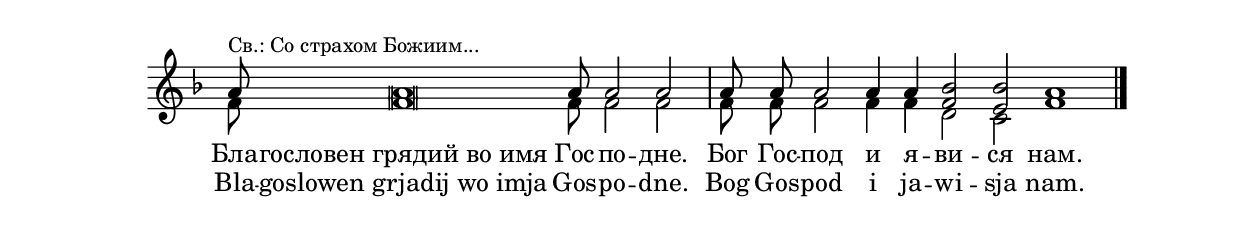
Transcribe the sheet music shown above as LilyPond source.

\score {
	\new Staff \with { \omit TimeSignature } <<
		\set Score.timing = ##f
		\override Staff.NoteHead.style = #'altdefault
		\key f \major
		\new Voice = "1" {
			\set doubleSlurs = ##t
			\voiceOne \relative c'' {
				a8 ^\markup { \small "Св.: Со страхом Божиим..." } a\breve a8 a2 a \bar "|"
				a8 a a2 a4 a <f bes>2 <e bes'> a1 \bar "|."
			}
		}
		\new Voice = "2" {
			\voiceTwo \relative c' {
				f8 f\breve f8 f2 f \bar "|"
				f8 f f2 f4 f d2 c f1 \bar "|."
			}
		}
		\addlyrics {
			Бла -- гословен_грядий_во_имя Гос -- по -- дне.
			Бог Гос -- под и я -- ви -- ся нам.
		}
		\addlyrics {
			Bla -- goslowen_grjadij_wo_imja Gos -- po -- dne.
			Bog Gos -- pod i ja -- wi -- sja nam.
		}
	>>
}
